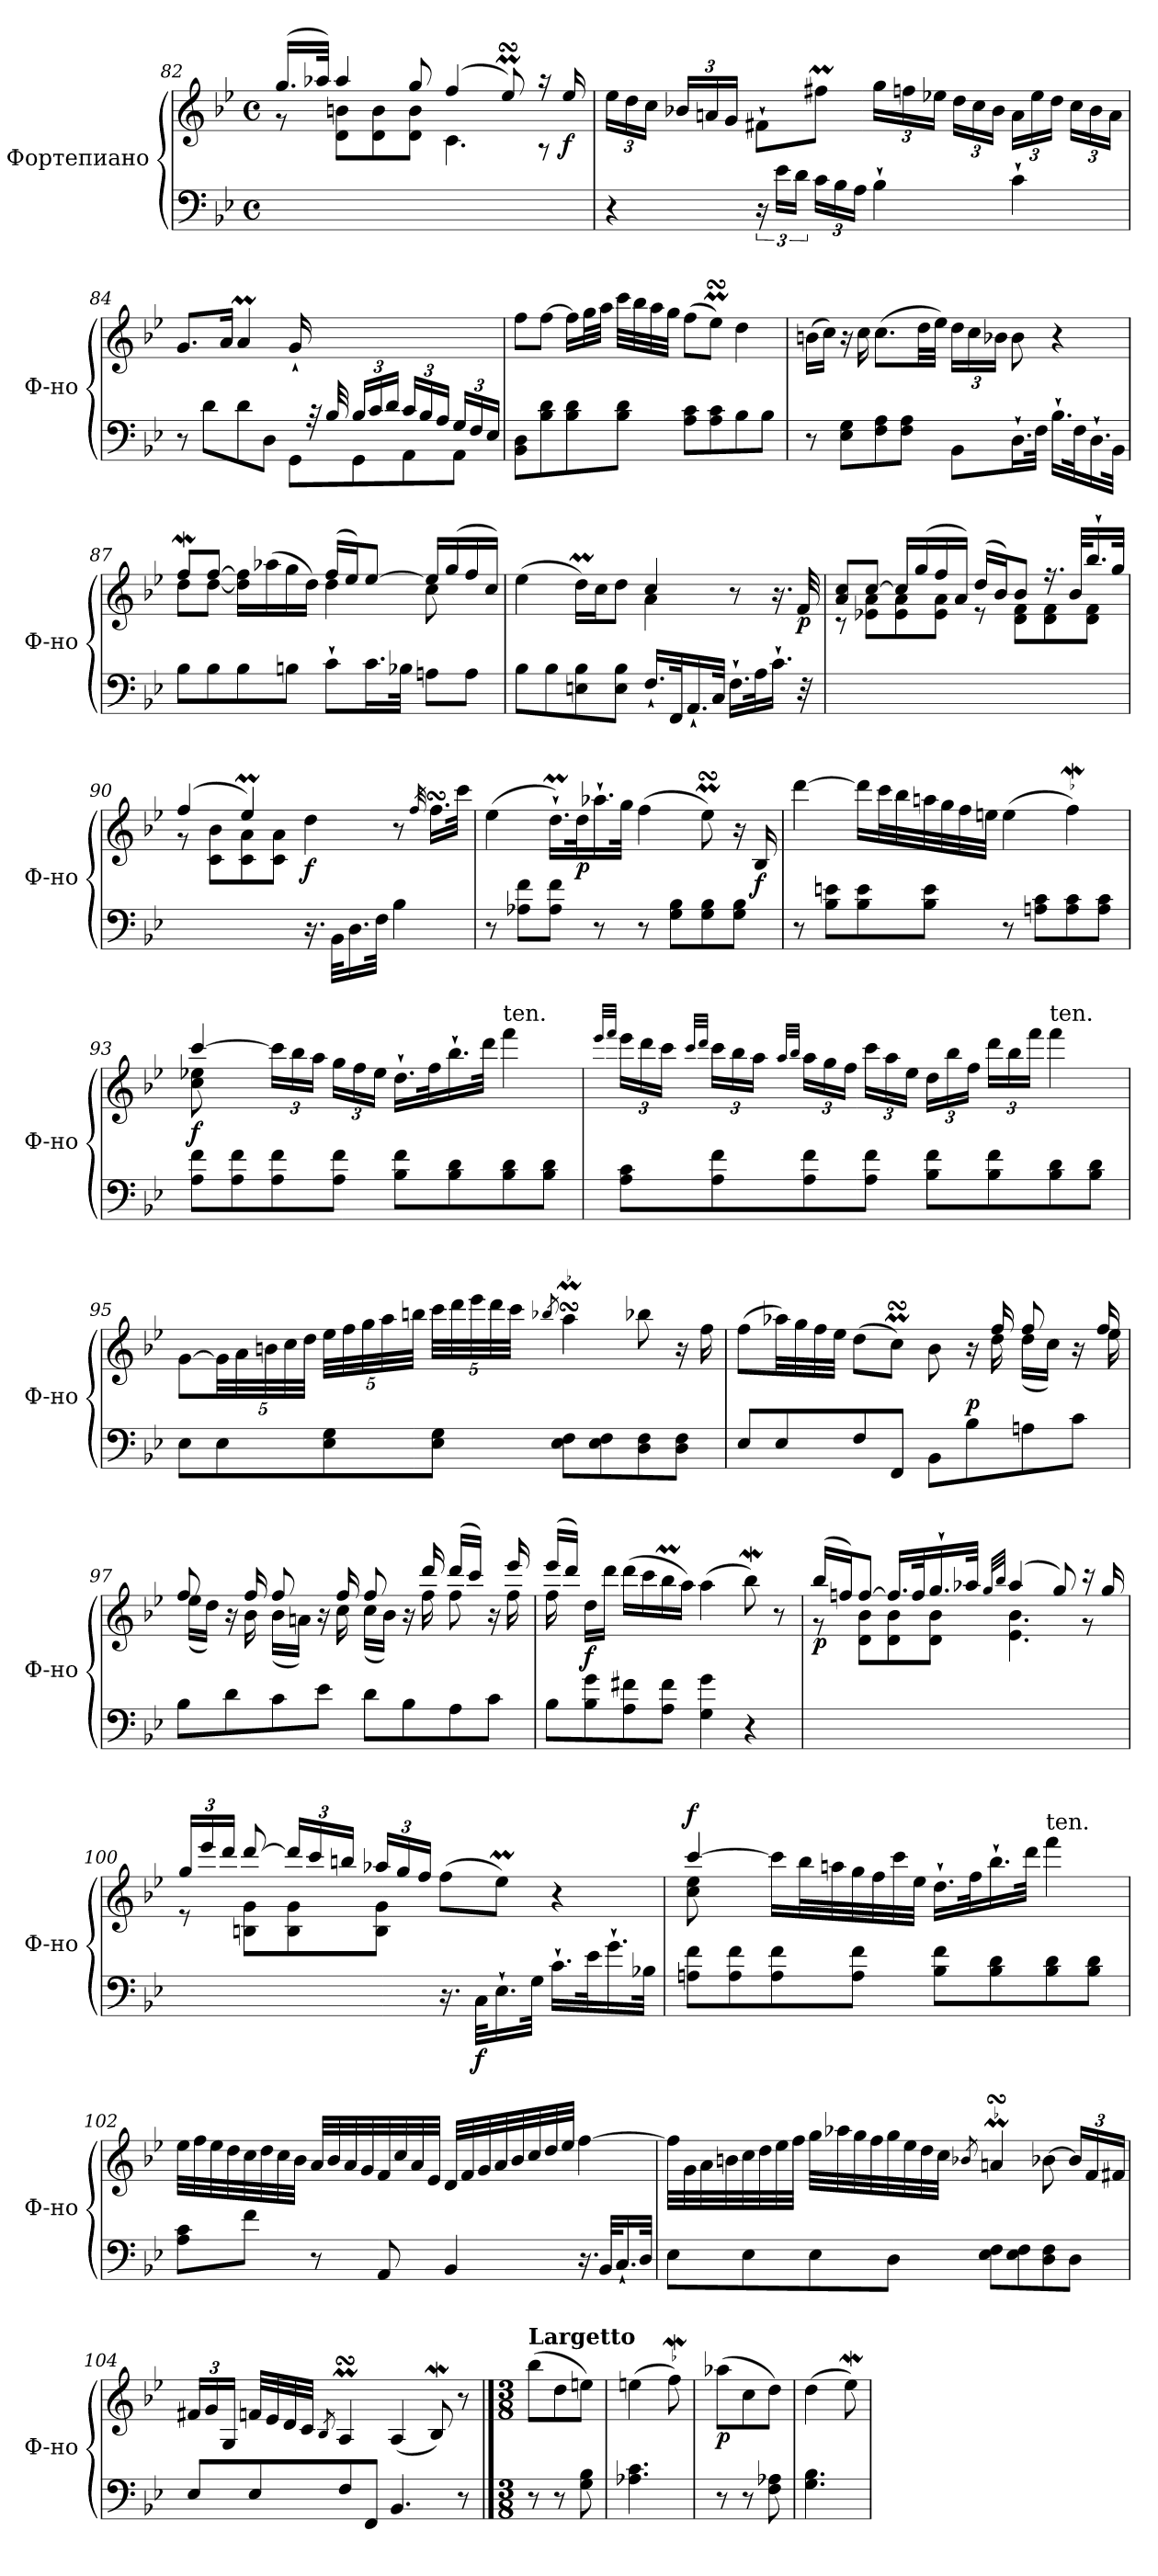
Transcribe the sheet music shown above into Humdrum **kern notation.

**kern	**kern	**dynam
*part1	*part1	*part1
*staff2	*staff1	*staff1/2
*I"Фортепиано	*	*
*I'Ф-но	*	*
*clefF4	*clefG2	*
*k[b-e-]	*k[b-e-]	*
*M4/4	*M4/4	*
*met(c)	*met(c)	*
=82	=82	=82
*	*^	*
1ryy	(>16.gg/LL	8r	.
.	32aa-X/JJk)	.	.
.	4aa-/	8d\ 8bn\L	.
.	.	8d\ 8b\	.
.	8gg/	8d\ 8b\J	.
.	(>4ff/	4.c\	.
.	8ee-MsSSs/)	.	.
.	16r	8r	.
!	!	!	!LO:DY:b
.	16ee-/	.	f
*	*v	*v	*
!!LO:LB:g=z
=83	=83	=83
*	*Xbrackettup	*
4r	24ee-\LL	.
.	24dd\	.
.	24cc\JJ	.
.	24b-X/LL	.
.	24an/	.
.	24g/JJ	.
24r	8f#X`>\L	.
24e-\LL	.	.
24d\JJ	.	.
*Xbrackettup	*	*
24c\LL	8ff#Xm\J	.
24B-\	.	.
24A\JJ	.	.
4B-`\	24gg\LL	.
.	24ffn\	.
.	24ee-X\JJ	.
.	24dd\LL	.
.	24cc\	.
.	24b-\JJ	.
4c`\	24a\LL	.
.	24ee-\	.
.	24dd\JJ	.
.	24cc\LL	.
.	24b-\	.
.	24a\JJ	.
=84	=84	=84
*^	*	*
8r	2ryy	8.g/L	.
8d\L	.	.	.
.	.	16a/Jk	.
8d\	.	4am/	.
8D\J	.	.	.
16ryy	8GG\L	16g`/	.
32r	.	16ryy	.
32B-/	.	.	.
24B-/LL	8GG\	8ryy	.
24c/	.	.	.
24d/JJ	.	.	.
24c/LL	8AA\	4ryy	.
24B-/	.	.	.
24A/JJ	.	.	.
24G/LL	8AA\J	.	.
24F/	.	.	.
24E-/JJ	.	.	.
*v	*v	*	*
!!LO:LB:g=z
=85	=85	=85
8BB-\ 8D\L	8ff\L	.
8B-\ 8d\	[8ff\J	.
8B-\ 8d\	16ff\LL]	.
.	32gg\L	.
.	32aa\JJJ	.
8B-\ 8d\J	32ccc\LLL	.
.	32bb-\	.
.	32aa\	.
.	32gg\JJJ	.
8A\ 8c\L	(>8ff\L	.
8A\ 8c\	8ee-MsSSs\J)	.
8B-\	4dd\	.
8B-\J	.	.
=86	=86	=86
8r	(>16bn\LL	.
.	16cc\JJ)	.
8E-\ 8G\L	16r	.
.	16cc\	.
8F\ 8A\	(>8.cc\L	.
8F\ 8A\J	.	.
.	32dd\LL	.
.	32ee-\JJJ)	.
8BB-\L	24dd\LL	.
.	24cc\	.
.	24b-X\JJ	.
16.D`\L	8b-\	.
32F\JJk	.	.
16.B-`\LL	4r	.
32F\K	.	.
16.D`\	.	.
32BB-\JJk	.	.
!!LO:PB:g=z
=87	=87	=87
*	*^	*
8B-\L	8ffW/L	8dd\L	.
8B-\	[8ff/J	[8dd\J	.
8B-\	16ryy	16dd\] 16ff\]LL	.
.	16ryy	(>16aa-X\	.
8Bn\J	16ryy	16gg\	.
.	16ryy	16dd\JJ)	.
8c`\L	(>16ff/LL	4dd\	.
.	16ee-/J)	.	.
16.c\L	[8ee-/J	.	.
32B-X\JJk	.	.	.
8An\L	16ee-/LL]	8cc\	.
.	(>16gg/	.	.
8A\J	16ff/	8ryy	.
.	16cc/JJ)	.	.
=88	=88	=88	=88
8B-\L	(>4ee-\	2ryy	.
8B-\	.	.	.
8En\ 8B-\	16ddm\LL)	.	.
.	16cc\J	.	.
8E\ 8B-\J	8dd\J	.	.
16.F`</LL	4cc/	4a\	.
32FF/K	.	.	.
16.AA`/	.	.	.
32C/JJk	.	.	.
16.F`\LL	8r	4ryy	.
32A\K	.	.	.
16.c`\JJ	16.r	.	.
!	!	!	!LO:DY:b
32r	32f/	.	p
!!LO:LB:g=z	!!
=89	=89	=89	=89
1ryy	8a/ 8cc/L	8r	.
.	[8cc/J	8e-X\ 8a\L	.
.	16cc/LL]	8e-\ 8a\	.
.	(>16gg/	.	.
.	16ff/	8e-\ 8a\J	.
.	16a/JJ)	.	.
.	(>16dd/LL	8r	.
.	16b-/J)	.	.
.	8b-/J	8d\ 8f\L	.
.	16.r	8d\ 8f\	.
.	32b-/KLL	.	.
.	16.bb-`/	8d\ 8f\J	.
.	32gg/JJk	.	.
=90	=90	=90	=90
2ryy	(>4ff/	8r	.
.	.	8c\ 8b-\L	.
.	4ee-M/)	8c\ 8a\	.
.	.	8c\ 8a\J	.
!	!	!	!LO:DY:b
16.r	4dd\	2ryy	f
32BB-\KLL	.	.	.
16.D\	.	.	.
32F\JJk	.	.	.
4B-\	8r	.	.
.	32qff/	.	.
.	16.ffsSSS\LL	.	.
.	32ccc\JJk	.	.
*	*v	*v	*
=91	=91	=91
8r	(>4ee-\	.
8A-X\ 8f\L	.	.
8A-\ 8f\J	16.ddm`\LL)	.
!	!	!LO:DY:b
.	32dd\K	p
8r	16.aa-X`\	.
.	32gg\JJk	.
8r	(>4ff\	.
8G\ 8B-\L	.	.
8G\ 8B-\	8ee-MsSSs\)	.
8G\ 8B-\J	16r	.
!	!	!LO:DY:b
.	16B-/	f
!!LO:LB:g=z
=92	=92	=92
8r	[4ddd\	.
8B-\ 8en\L	.	.
8B-\ 8e\	16ddd\LL]	.
.	32ccc\L	.
.	32bb-\	.
8B-\ 8e\J	32aan\	.
.	32gg\	.
.	32ff\	.
.	32een\JJJ	.
8r	(>4ee\	.
8An\ 8c\L	.	.
8A\ 8c\	4ffW\)	.
8A\ 8c\J	.	.
=93	=93	=93
*	*^	*
!	!	!	!LO:DY:b
8A\ 8f\L	[4ccc:/	8cc\ 8ee-X\	f
8A\ 8f\	.	4.ryy	.
8A\ 8f\	24ccc\LL]	.	.
.	24bb-\	.	.
.	24aa\JJ	.	.
8A\ 8f\J	24gg\LL	.	.
.	24ff\	.	.
.	24ee-\JJ	.	.
8B-\ 8f\L	16.dd`\LL	2ryy	.
.	32ff\K	.	.
8B-\ 8d\	16.bb-`\	.	.
.	32ddd\JJk	.	.
!	!LO:TX:a:t=ten.	!	!
8B-\ 8d\	4fff\	.	.
8B-\ 8d\J	.	.	.
*	*v	*v	*
!!LO:LB:g=z
=94	=94	=94
.	32qeee-/LLL	.
.	32qfff/JJJ	.
8A\ 8c\L	24eee-\LL	.
.	24ddd\	.
.	24ccc\JJ	.
.	32qccc/LLL	.
.	32qddd/JJJ	.
8A\ 8f\	24ccc\LL	.
.	24bb-\	.
.	24aa\JJ	.
.	32qaa/LLL	.
.	32qbb-/JJJ	.
8A\ 8f\	24aa\LL	.
.	24gg\	.
.	24ff\JJ	.
8A\ 8f\J	24ccc\LL	.
.	24aa\	.
.	24ee-\JJ	.
8B-\ 8f\L	24dd\LL	.
.	24bb-\	.
.	24ff\JJ	.
8B-\ 8f\	24ddd\LL	.
.	24bb-\	.
.	24fff\JJ	.
!	!LO:TX:a:t=ten.	!
8B-\ 8d\	4fff\	.
8B-\ 8d\J	.	.
!!LO:LB:g=z
=95	=95	=95
8E-\L	[8g\L	.
8E-\	40g\LL]	.
.	40a\	.
.	40bn\	.
.	40cc\	.
.	40dd\JJJ	.
8E-\ 8G\	40ee-\LLL	.
.	40ff\	.
.	40gg\	.
.	40aa\	.
.	40bbn\JJJ	.
8E-\ 8G\J	40ccc\LLL	.
.	40ddd\	.
.	40eee-\	.
.	40ddd\	.
.	40ccc\JJJ	.
.	8qbb-X/	.
8E-\ 8F\L	4aamsSsS\	.
8E-\ 8F\	.	.
8D\ 8F\	8bb-X\	.
8D\ 8F\J	16r	.
.	16ff\	.
=96	=96	=96
*	*^	*
8E-/L	(>8ff\L	2ryy	.
8E-/	32aa-X\LL)	.	.
.	32gg\	.	.
.	32ff\	.	.
.	32ee-\JJJ	.	.
8F/	(>8dd\L	.	.
8FF/J	8ccMsSSS\J)	.	.
8BB-\L	8ryy	8b-\	.
!	!	!	!LO:DY:a=2
8B-\	16r	16ryy	p
.	16ff/	16dd\	.
8An\	8ff/	(<16dd\LL	.
.	.	16cc\JJ)	.
8c\J	16r	16ryy	.
.	16ff/	16ee-\	.
!!LO:LB:g=z	!!
=97	=97	=97	=97
8B-\L	8ff/	(<16ee-\LL	.
.	.	16dd\JJ)	.
8d\	16r	16ryy	.
.	16ff/	16b-\	.
8c\	8ff/	(<16b-\LL	.
.	.	16an\JJ)	.
8e-\J	16r	16ryy	.
.	16ff/	16cc\	.
8d\L	8ff/	(<16cc\LL	.
.	.	16b-\JJ)	.
8B-\	16r	16ryy	.
.	16ddd/	16ff\	.
8A\	(>16ddd/LL	8ff\	.
.	16ccc/JJ)	.	.
8c\J	16r	16ryy	.
.	16eee-/	16ff\	.
=98	=98	=98	=98
8B-\L	(>16eee-/LL	16ff\	.
.	16ddd/JJ)	2...ryy	.
!	!	!	!LO:DY:b
8B-\ 8g\	16dd\LL	.	f
.	16ddd\JJ	.	.
8A\ 8f#X\	(>16ddd\LL	.	.
.	16ccc\	.	.
8A\ 8f#\J	16bb-M\	.	.
.	16aa\JJ)	.	.
4G\ 4g\	(>4aa\	.	.
4r	8bb-w\)	.	.
.	8r	.	.
!!LO:PB:g=z	!!
=99	=99	=99	=99
!	!	!	!LO:DY:b
1ryy	(>16bb-/LL	8r	p
.	16ffn/J)	.	.
.	[8ff/J	8d\ 8b-\L	.
.	16.ff/LL]	8d\ 8b-\	.
.	32ff/K	.	.
.	16.gg`/	8d\ 8b-\J	.
.	32aa-X/JJk	.	.
.	32qgg/LLL	.	.
.	32qbb-/JJJ	.	.
.	(>4aa-/	4.e-\ 4.b-\	.
.	8gg/)	.	.
.	16r	8r	.
.	16gg/	.	.
=100	=100	=100	=100
2ryy	24gg/LL	8r	.
.	24eee-/	.	.
.	24ddd/JJ	.	.
.	[8ddd/	8Bn\ 8g\L	.
.	24ddd/LL]	8B\ 8g\	.
.	24ccc/	.	.
.	24bbn/JJ	.	.
.	24aa-X/LL	8B\ 8g\J	.
.	24gg/	.	.
.	24ff/JJ	.	.
16.r	(>8ff\L	2ryy	.
!	!	!	!LO:DY:b=2
32C\KLL	.	.	f
16.E-`\	8ee-M\J)	.	.
32G\JJk	.	.	.
16.c`\LL	4r	.	.
32e-\K	.	.	.
16.g`\	.	.	.
32B-X\JJk	.	.	.
!!LO:LB:g=z	!!
=101	=101	=101	=101
!	!	!	!LO:DY:a
8An\ 8f\L	[4ccc:/	8cc\ 8ee-\	f
8A\ 8f\	.	2..ryy	.
8A\ 8f\	16ccc\LL]	.	.
.	32bb-\L	.	.
.	32aan\	.	.
8A\ 8f\J	32gg\	.	.
.	32ff\	.	.
.	32ccc\	.	.
.	32ee-\JJJ	.	.
8B-\ 8f\L	16.dd`>\LL	.	.
.	32ff\K	.	.
8B-\ 8d\	16.bb-`\	.	.
.	32ddd\JJk	.	.
!	!LO:TX:a:t=ten.	!	!
8B-\ 8d\	4fff\	.	.
8B-\ 8d\J	.	.	.
*	*v	*v	*
=102	=102	=102
8A\ 8c\L	32ee-\LLL	.
.	32ff\	.
.	32ee-\	.
.	32dd\	.
8f\J	32cc\	.
.	32dd\	.
.	32cc\	.
.	32b-\JJJ	.
8r	32a/LLL	.
.	32b-/	.
.	32a/	.
.	32g/	.
8AA/	32f/	.
.	32cc/	.
.	32a/	.
.	32e-/JJJ	.
4BB-/	32d/LLL	.
.	32f/	.
.	32g/	.
.	32a/	.
.	32b-/	.
.	32cc/	.
.	32dd/	.
.	32ee-/JJJ	.
16.r	[4ff\	.
32BB-/KLL	.	.
16.C`/	.	.
32D/JJk	.	.
!!LO:LB:g=z
=103	=103	=103
8E-\L	32ff\LLL]	.
.	32g\	.
.	32a\	.
.	32bn\	.
8E-\	32cc\	.
.	32dd\	.
.	32ee-\	.
.	32ff\JJJ	.
8E-\	32gg\LLL	.
.	32aa-X\	.
.	32gg\	.
.	32ff\	.
8D\J	32gg\	.
.	32ee-\	.
.	32dd\	.
.	32cc\JJJ	.
.	8qb-X/	.
8E-\ 8F\L	4anmsSsS/	.
8E-\ 8F\	.	.
8D\ 8F\	[8b-X\	.
8D\J	24b-/LL]	.
.	24f/	.
.	24f#X/JJ	.
=104	=104	=104
8E-/L	24f#X/LL	.
.	24g/	.
.	24G/JJ	.
8E-/	32fn/LLL	.
.	32e-/	.
.	32d/	.
.	32c/JJJ	.
.	8qB-/	.
8F/	4AmsSsS/	.
8FF/J	.	.
4.BB-/	(<4A/	.
.	8B-w/)	.
8r	8r	.
!!LO:LB:g=z
==1	==1	==1
*M3/8	*M3/8	*
!	!LO:TX:a:B:t=Largetto	!
8r	(>8bb-\L	.
8r	8dd\	.
8G\ 8B-\	8een\J)	.
=2	=2	=2
4.A-X\ 4.c\	(>4een\	.
.	8ffW\)	.
=3	=3	=3
!	!	!LO:DY:b
8r	(>8aa-X\L	p
8r	8cc\	.
8F\ 8A-X\	8dd\J)	.
=4	=4	=4
4.G\ 4.B-\	(>4dd\	.
.	8ee-w\)	.
=	=	=
*-	*-	*-
